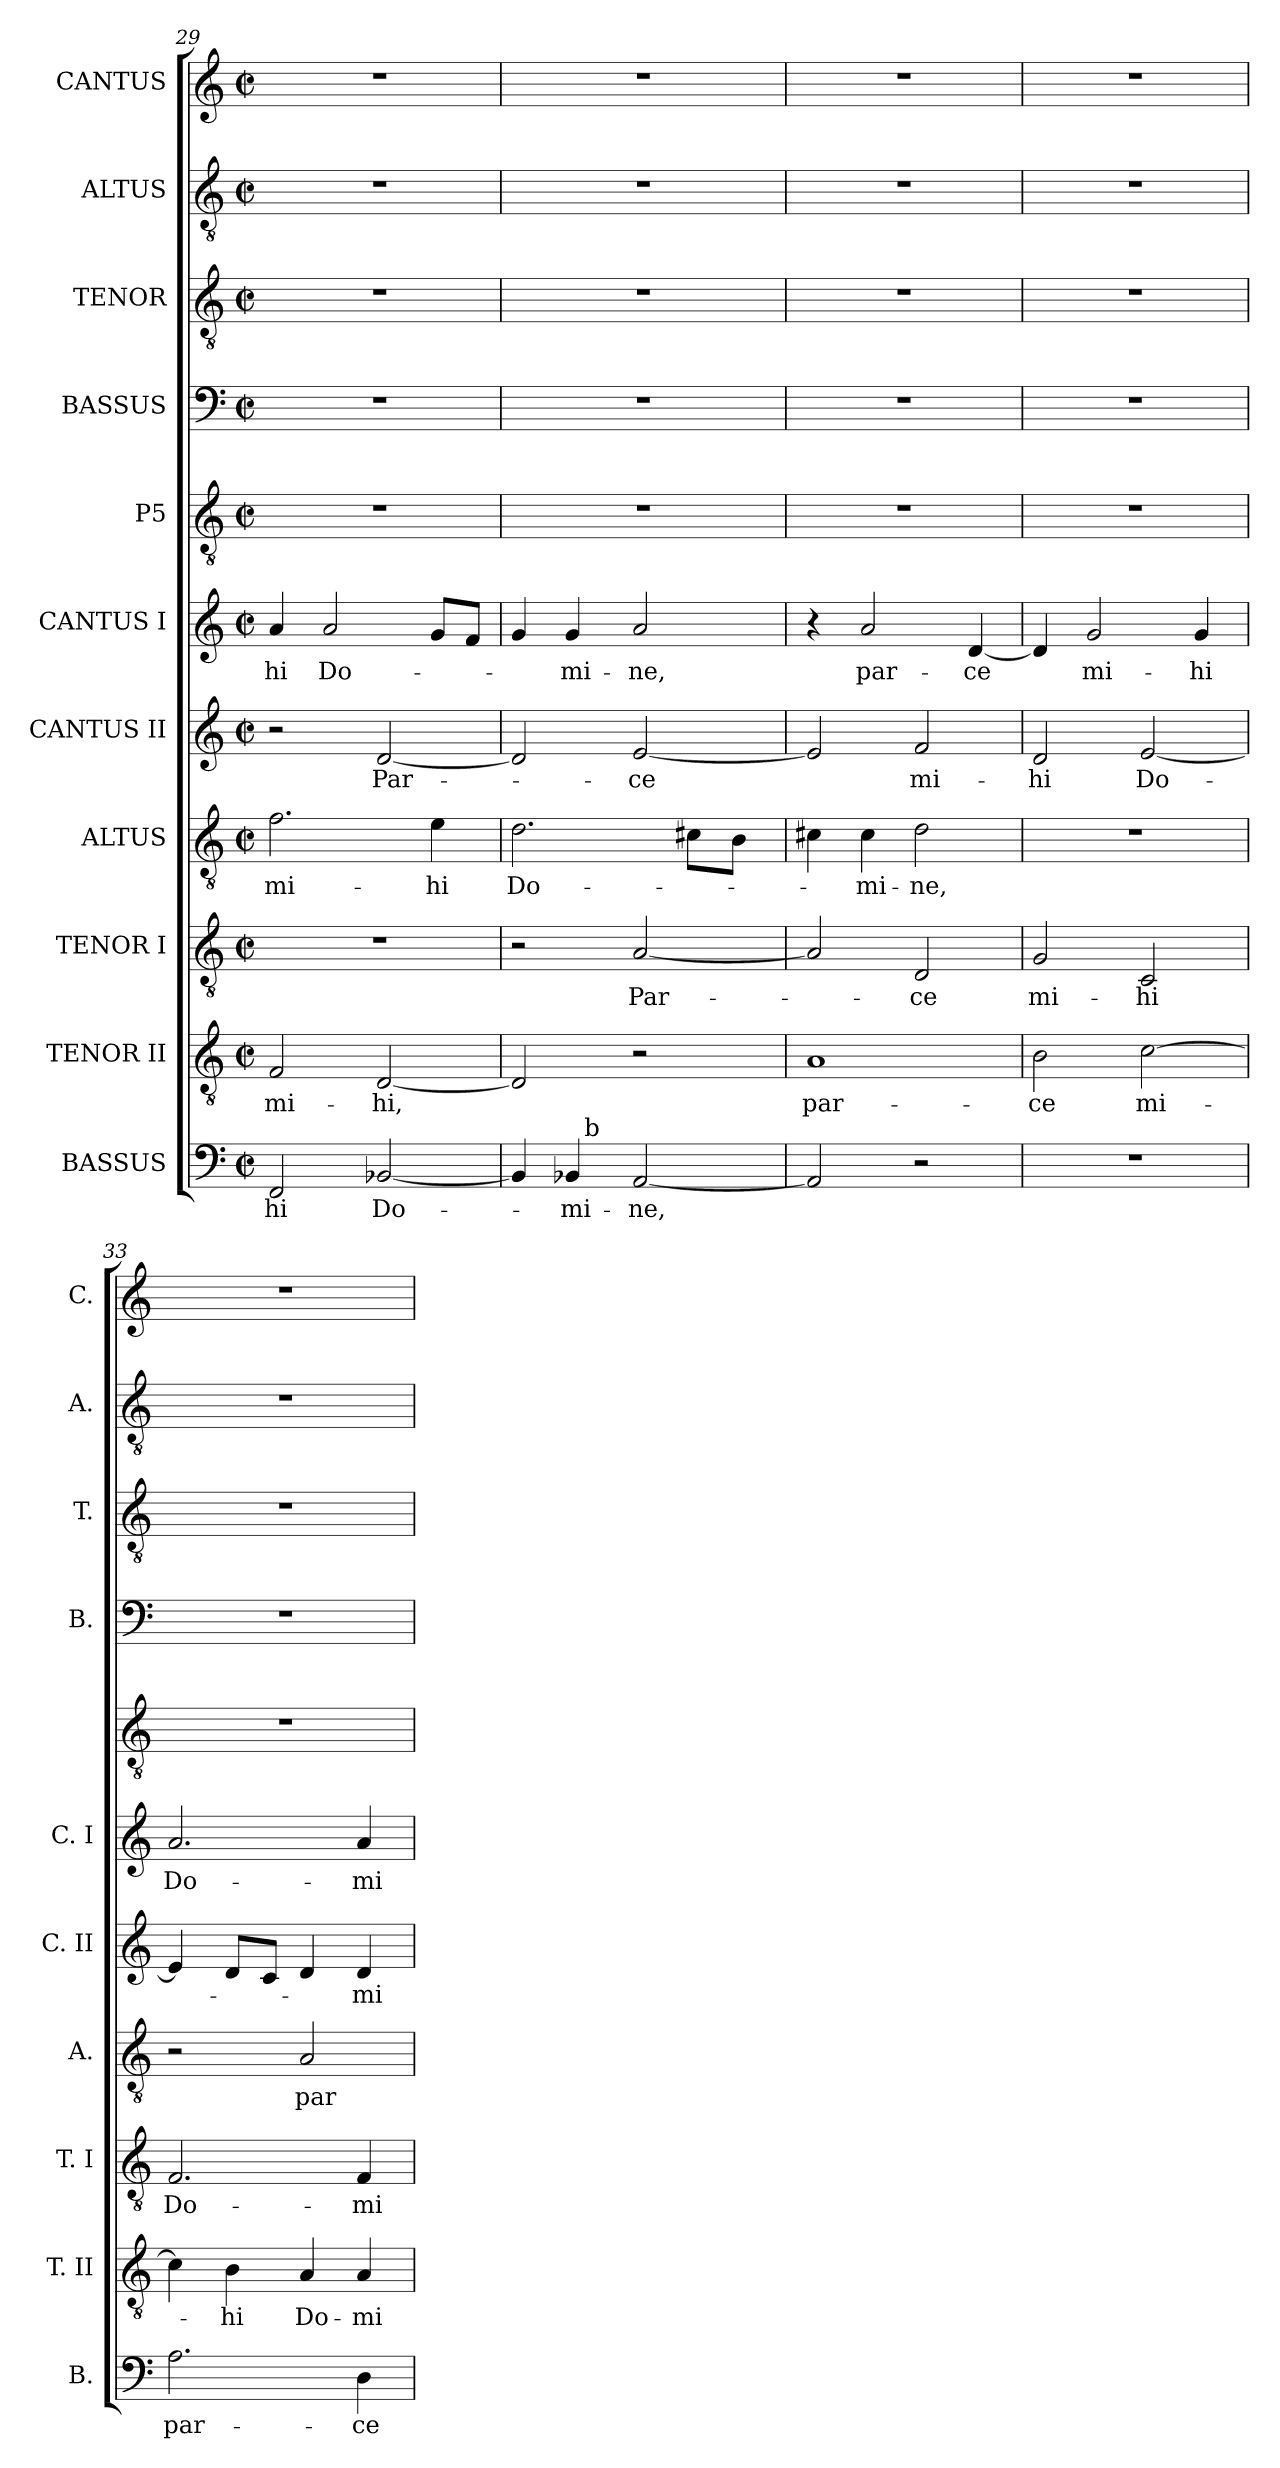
**kern	**text	**kern	**text	**kern	**text	**kern	**text	**kern	**text	**kern	**text	**kern	**kern	**kern	**kern	**kern
*part11	*part11	*part10	*part10	*part9	*part9	*part8	*part8	*part7	*part7	*part6	*part6	*part5	*part4	*part3	*part2	*part1
*staff11	*staff11	*staff10	*staff10	*staff9	*staff9	*staff8	*staff8	*staff7	*staff7	*staff6	*staff6	*staff5	*staff4	*staff3	*staff2	*staff1
*I"BASSUS	*	*I"TENOR II	*	*I"TENOR I	*	*I"ALTUS	*	*I"CANTUS II	*	*I"CANTUS I	*	*I"P5	*I"BASSUS	*I"TENOR	*I"ALTUS	*I"CANTUS
*I'B.	*	*I'T. II	*	*I'T. I	*	*I'A.	*	*I'C. II	*	*I'C. I	*	*	*I'B.	*I'T.	*I'A.	*I'C.
*clefF4	*	*clefGv2	*	*clefGv2	*	*clefGv2	*	*clefG2	*	*clefG2	*	*clefGv2	*clefF4	*clefGv2	*clefGv2	*clefG2
*	*	*ITrd7c12	*	*ITrd7c12	*	*ITrd7c12	*	*	*	*	*	*ITrd7c12	*	*ITrd7c12	*ITrd7c12	*
*k[]	*	*k[]	*	*k[]	*	*k[]	*	*k[]	*	*k[]	*	*k[]	*k[]	*k[]	*k[]	*k[]
*a:	*	*a:	*	*a:	*	*a:	*	*a:	*	*a:	*	*a:	*a:	*a:	*a:	*a:
*M2/2	*	*M2/2	*	*M2/2	*	*M2/2	*	*M2/2	*	*M2/2	*	*M2/2	*M2/2	*M2/2	*M2/2	*M2/2
*met(c|)	*	*met(c|)	*	*met(c|)	*	*met(c|)	*	*met(c|)	*	*met(c|)	*	*met(c|)	*met(c|)	*met(c|)	*met(c|)	*met(c|)
=29	=29	=29	=29	=29	=29	=29	=29	=29	=29	=29	=29	=29	=29	=29	=29	=29
!	!LO:LY:b:color=#000000	!	!	!	!	!	!	!	!	!	!	!	!	!	!	!
!	!	!	!LO:LY:b:color=#000000	!	!	!	!	!	!	!	!	!	!	!	!	!
!	!	!	!	!	!	!	!LO:LY:b:color=#000000	!	!	!	!	!	!	!	!	!
!	!	!	!	!	!	!	!	!	!	!	!LO:LY:b:color=#000000	!	!	!	!	!
2FFi/	-hi	2FFi/	mi-	1r	.	2.Fi\	mi-	2r	.	4ai/	-hi	1r	1r	1r	1r	1r
!	!	!	!	!	!	!	!	!	!	!	!LO:LY:b:color=#000000	!	!	!	!	!
.	.	.	.	.	.	.	.	.	.	2ai/	Do-	.	.	.	.	.
!	!LO:LY:b:color=#000000	!	!	!	!	!	!	!	!	!	!	!	!	!	!	!
!	!	!	!LO:LY:b:color=#000000	!	!	!	!	!	!	!	!	!	!	!	!	!
!	!	!	!	!	!	!	!	!	!LO:LY:b:color=#000000	!	!	!	!	!	!	!
[2BB-Xi/	Do-	[2DDi/	-hi,	.	.	.	.	[2di/	Par-	.	.	.	.	.	.	.
!	!	!	!	!	!	!	!LO:LY:b:color=#000000	!	!	!	!	!	!	!	!	!
.	.	.	.	.	.	4Ei\	-hi	.	.	8gi/L	.	.	.	.	.	.
.	.	.	.	.	.	.	.	.	.	8fi/J	.	.	.	.	.	.
=30	=30	=30	=30	=30	=30	=30	=30	=30	=30	=30	=30	=30	=30	=30	=30	=30
!	!	!	!	!	!	!	!LO:LY:b:color=#000000	!	!	!	!	!	!	!	!	!
*^	*	*	*	*	*	*	*	*	*	*	*	*	*	*	*	*
4BB-i/]	4ryy	.	2DDi/]	.	2r	.	2.Di\	Do-	2di/]	.	4gi/	.	1r	1r	1r	1r	1r
!	!	!LO:LY:b:color=#000000	!	!	!	!	!	!	!	!	!	!	!	!	!	!	!
!	!	!	!	!	!	!	!	!	!	!	!	!LO:LY:b:color=#000000	!	!	!	!	!
4BB-i/	32ryy	-mi-	.	.	.	.	.	.	.	.	4gi/	-mi-	.	.	.	.	.
.	256ryy	.	.	.	.	.	.	.	.	.	.	.	.	.	.	.	.
!	!LO:TX:a:t=b	!	!	!	!	!	!	!	!	!	!	!	!	!	!	!	!
.	2ryy	.	.	.	.	.	.	.	.	.	.	.	.	.	.	.	.
!	!	!LO:LY:b:color=#000000	!	!	!	!	!	!	!	!	!	!	!	!	!	!	!
!	!	!	!	!	!	!LO:LY:b:color=#000000	!	!	!	!	!	!	!	!	!	!	!
!	!	!	!	!	!	!	!	!	!	!LO:LY:b:color=#000000	!	!	!	!	!	!	!
!	!	!	!	!	!	!	!	!	!	!	!	!LO:LY:b:color=#000000	!	!	!	!	!
[2AAi/	.	-ne,	2r	.	[2AAi/	Par-	.	.	[2ei/	-ce	2ai/	-ne,	.	.	.	.	.
.	.	.	.	.	.	.	8C#Xi\L	.	.	.	.	.	.	.	.	.	.
.	8ryy	.	.	.	.	.	.	.	.	.	.	.	.	.	.	.	.
.	.	.	.	.	.	.	8BBi\J	.	.	.	.	.	.	.	.	.	.
.	16ryy	.	.	.	.	.	.	.	.	.	.	.	.	.	.	.	.
.	64..ryy	.	.	.	.	.	.	.	.	.	.	.	.	.	.	.	.
*v	*v	*	*	*	*	*	*	*	*	*	*	*	*	*	*	*	*
=31	=31	=31	=31	=31	=31	=31	=31	=31	=31	=31	=31	=31	=31	=31	=31	=31
*^	*	*	*	*	*	*	*	*	*	*	*	*	*	*	*	*
!	!	!	!	!LO:LY:b:color=#000000	!	!	!	!	!	!	!	!	!	!	!	!	!
*v	*v	*	*	*	*	*	*	*	*	*	*	*	*	*	*	*	*
2AAi/]	.	1AAi	par-	2AAi/]	.	4C#Xi\	.	2ei/]	.	4r	.	1r	1r	1r	1r	1r
!	!	!	!	!	!	!	!LO:LY:b:color=#000000	!	!	!	!	!	!	!	!	!
!	!	!	!	!	!	!	!	!	!	!	!LO:LY:b:color=#000000	!	!	!	!	!
.	.	.	.	.	.	4C#i\	-mi-	.	.	2ai/	par-	.	.	.	.	.
!	!	!	!	!	!LO:LY:b:color=#000000	!	!	!	!	!	!	!	!	!	!	!
!	!	!	!	!	!	!	!LO:LY:b:color=#000000	!	!	!	!	!	!	!	!	!
!	!	!	!	!	!	!	!	!	!LO:LY:b:color=#000000	!	!	!	!	!	!	!
2r	.	.	.	2DDi/	-ce	2Di\	-ne,	2fi/	mi-	.	.	.	.	.	.	.
!	!	!	!	!	!	!	!	!	!	!	!LO:LY:b:color=#000000	!	!	!	!	!
.	.	.	.	.	.	.	.	.	.	[4di/	-ce	.	.	.	.	.
!!LO:PB:g=z
=32	=32	=32	=32	=32	=32	=32	=32	=32	=32	=32	=32	=32	=32	=32	=32	=32
!	!	!	!LO:LY:b:color=#000000	!	!	!	!	!	!	!	!	!	!	!	!	!
!	!	!	!	!	!LO:LY:b:color=#000000	!	!	!	!	!	!	!	!	!	!	!
!	!	!	!	!	!	!	!	!	!LO:LY:b:color=#000000	!	!	!	!	!	!	!
1r	.	2BBi\	-ce	2GGi/	mi-	1r	.	2di/	-hi	4di/]	.	1r	1r	1r	1r	1r
!	!	!	!	!	!	!	!	!	!	!	!LO:LY:b:color=#000000	!	!	!	!	!
.	.	.	.	.	.	.	.	.	.	2gi/	mi-	.	.	.	.	.
!	!	!	!LO:LY:b:color=#000000	!	!	!	!	!	!	!	!	!	!	!	!	!
!	!	!	!	!	!LO:LY:b:color=#000000	!	!	!	!	!	!	!	!	!	!	!
!	!	!	!	!	!	!	!	!	!LO:LY:b:color=#000000	!	!	!	!	!	!	!
.	.	[2Ci\	mi-	2CCi/	-hi	.	.	[2ei/	Do-	.	.	.	.	.	.	.
!	!	!	!	!	!	!	!	!	!	!	!LO:LY:b:color=#000000	!	!	!	!	!
.	.	.	.	.	.	.	.	.	.	4gi/	-hi	.	.	.	.	.
=33	=33	=33	=33	=33	=33	=33	=33	=33	=33	=33	=33	=33	=33	=33	=33	=33
!	!LO:LY:b:color=#000000	!	!	!	!	!	!	!	!	!	!	!	!	!	!	!
!	!	!	!	!	!LO:LY:b:color=#000000	!	!	!	!	!	!	!	!	!	!	!
!	!	!	!	!	!	!	!	!	!	!	!LO:LY:b:color=#000000	!	!	!	!	!
2.Ai\	par-	4Ci\]	.	2.FFi/	Do-	2r	.	4ei/]	.	2.ai/	Do-	1r	1r	1r	1r	1r
!	!	!	!LO:LY:b:color=#000000	!	!	!	!	!	!	!	!	!	!	!	!	!
.	.	4BBi\	-hi	.	.	.	.	8di/L	.	.	.	.	.	.	.	.
.	.	.	.	.	.	.	.	8ci/J	.	.	.	.	.	.	.	.
!	!	!	!LO:LY:b:color=#000000	!	!	!	!	!	!	!	!	!	!	!	!	!
!	!	!	!	!	!	!	!LO:LY:b:color=#000000	!	!	!	!	!	!	!	!	!
.	.	4AAi/	Do-	.	.	2AAi/	par-	4di/	.	.	.	.	.	.	.	.
!	!LO:LY:b:color=#000000	!	!	!	!	!	!	!	!	!	!	!	!	!	!	!
!	!	!	!LO:LY:b:color=#000000	!	!	!	!	!	!	!	!	!	!	!	!	!
!	!	!	!	!	!LO:LY:b:color=#000000	!	!	!	!	!	!	!	!	!	!	!
!	!	!	!	!	!	!	!	!	!LO:LY:b:color=#000000	!	!	!	!	!	!	!
!	!	!	!	!	!	!	!	!	!	!	!LO:LY:b:color=#000000	!	!	!	!	!
4Di\	-ce	4AAi/	-mi-	4FFi/	-mi-	.	.	4di/	-mi-	4ai/	-mi-	.	.	.	.	.
=	=	=	=	=	=	=	=	=	=	=	=	=	=	=	=	=
*-	*-	*-	*-	*-	*-	*-	*-	*-	*-	*-	*-	*-	*-	*-	*-	*-
